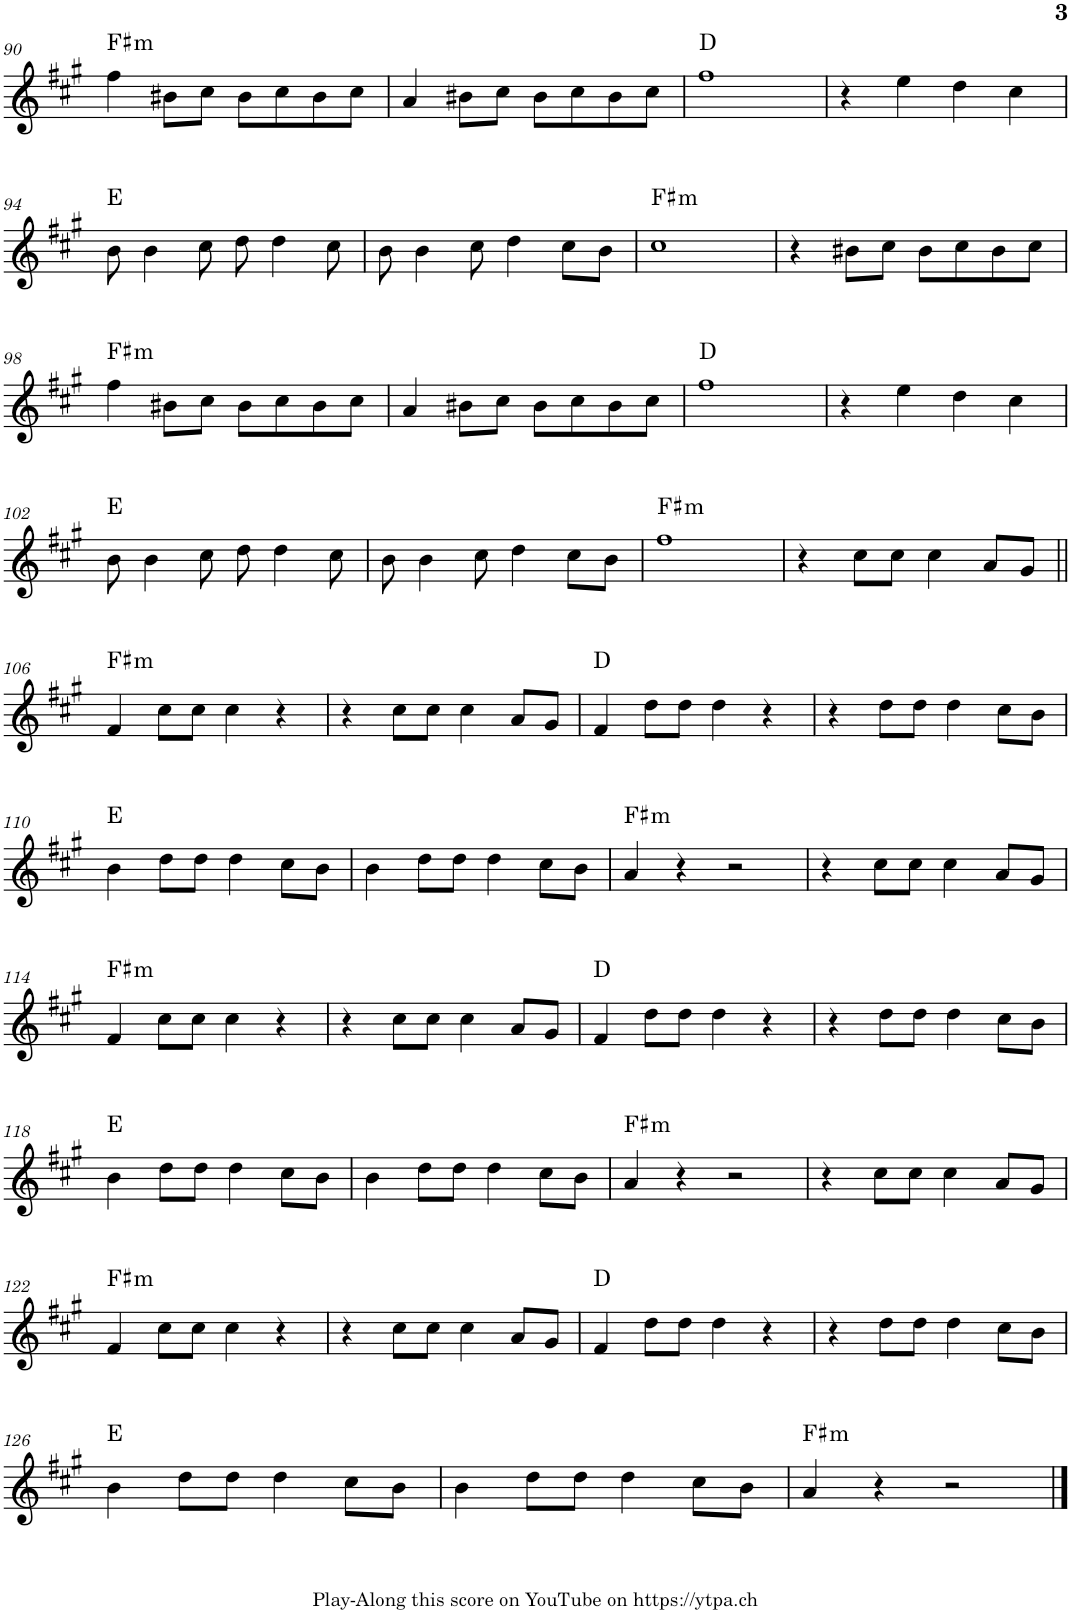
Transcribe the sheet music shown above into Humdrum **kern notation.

**kern	**harte
*part1	*part1
*staff1	*
*I"Piano	*
*I'Pno.	*
!!LO:PB:g=z
*clefG2	*
*k[f#c#g#]	*
*M4/4	*
=90	=90
!	!LO:H:kt=m
4ff#\	F#:min
8b#X\L	.
8cc#\J	.
8b#\L	.
8cc#\	.
8b#\	.
8cc#\J	.
=91	=91
4a/	.
8b#X\L	.
8cc#\J	.
8b#\L	.
8cc#\	.
8b#\	.
8cc#\J	.
=92	=92
1ff#	D:maj
=93	=93
4r	.
4ee\	.
4dd\	.
4cc#\	.
!!LO:LB:g=z
=94	=94
8b\	E:maj
4b\	.
8cc#\	.
8dd\	.
4dd\	.
8cc#\	.
=95	=95
8b\	.
4b\	.
8cc#\	.
4dd\	.
8cc#\L	.
8b\J	.
=96	=96
!	!LO:H:kt=m
1cc#	F#:min
=97	=97
4r	.
8b#X\L	.
8cc#\J	.
8b#\L	.
8cc#\	.
8b#\	.
8cc#\J	.
!!LO:LB:g=z
=98	=98
!	!LO:H:kt=m
4ff#\	F#:min
8b#X\L	.
8cc#\J	.
8b#\L	.
8cc#\	.
8b#\	.
8cc#\J	.
=99	=99
4a/	.
8b#X\L	.
8cc#\J	.
8b#\L	.
8cc#\	.
8b#\	.
8cc#\J	.
=100	=100
1ff#	D:maj
=101	=101
4r	.
4ee\	.
4dd\	.
4cc#\	.
!!LO:LB:g=z
=102	=102
8b\	E:maj
4b\	.
8cc#\	.
8dd\	.
4dd\	.
8cc#\	.
=103	=103
8b\	.
4b\	.
8cc#\	.
4dd\	.
8cc#\L	.
8b\J	.
=104	=104
!	!LO:H:kt=m
1ff#	F#:min
=105	=105
4r	.
8cc#\L	.
8cc#\J	.
4cc#\	.
8a/L	.
8g#/J	.
!!LO:LB:g=z
=106||	=106||
!	!LO:H:kt=m
4f#/	F#:min
8cc#\L	.
8cc#\J	.
4cc#\	.
4r	.
=107	=107
4r	.
8cc#\L	.
8cc#\J	.
4cc#\	.
8a/L	.
8g#/J	.
=108	=108
4f#/	D:maj
8dd\L	.
8dd\J	.
4dd\	.
4r	.
=109	=109
4r	.
8dd\L	.
8dd\J	.
4dd\	.
8cc#\L	.
8b\J	.
!!LO:LB:g=z
=110	=110
4b\	E:maj
8dd\L	.
8dd\J	.
4dd\	.
8cc#\L	.
8b\J	.
=111	=111
4b\	.
8dd\L	.
8dd\J	.
4dd\	.
8cc#\L	.
8b\J	.
=112	=112
!	!LO:H:kt=m
4a/	F#:min
4r	.
2r	.
=113	=113
4r	.
8cc#\L	.
8cc#\J	.
4cc#\	.
8a/L	.
8g#/J	.
!!LO:LB:g=z
=114	=114
!	!LO:H:kt=m
4f#/	F#:min
8cc#\L	.
8cc#\J	.
4cc#\	.
4r	.
=115	=115
4r	.
8cc#\L	.
8cc#\J	.
4cc#\	.
8a/L	.
8g#/J	.
=116	=116
4f#/	D:maj
8dd\L	.
8dd\J	.
4dd\	.
4r	.
=117	=117
4r	.
8dd\L	.
8dd\J	.
4dd\	.
8cc#\L	.
8b\J	.
!!LO:LB:g=z
=118	=118
4b\	E:maj
8dd\L	.
8dd\J	.
4dd\	.
8cc#\L	.
8b\J	.
=119	=119
4b\	.
8dd\L	.
8dd\J	.
4dd\	.
8cc#\L	.
8b\J	.
=120	=120
!	!LO:H:kt=m
4a/	F#:min
4r	.
2r	.
=121	=121
4r	.
8cc#\L	.
8cc#\J	.
4cc#\	.
8a/L	.
8g#/J	.
!!LO:LB:g=z
=122	=122
!	!LO:H:kt=m
4f#/	F#:min
8cc#\L	.
8cc#\J	.
4cc#\	.
4r	.
=123	=123
4r	.
8cc#\L	.
8cc#\J	.
4cc#\	.
8a/L	.
8g#/J	.
=124	=124
4f#/	D:maj
8dd\L	.
8dd\J	.
4dd\	.
4r	.
=125	=125
4r	.
8dd\L	.
8dd\J	.
4dd\	.
8cc#\L	.
8b\J	.
!!LO:LB:g=z
=126	=126
4b\	E:maj
8dd\L	.
8dd\J	.
4dd\	.
8cc#\L	.
8b\J	.
=127	=127
4b\	.
8dd\L	.
8dd\J	.
4dd\	.
8cc#\L	.
8b\J	.
=128	=128
!	!LO:H:kt=m
4a/	F#:min
4r	.
2r	.
==	==
*-	*-
